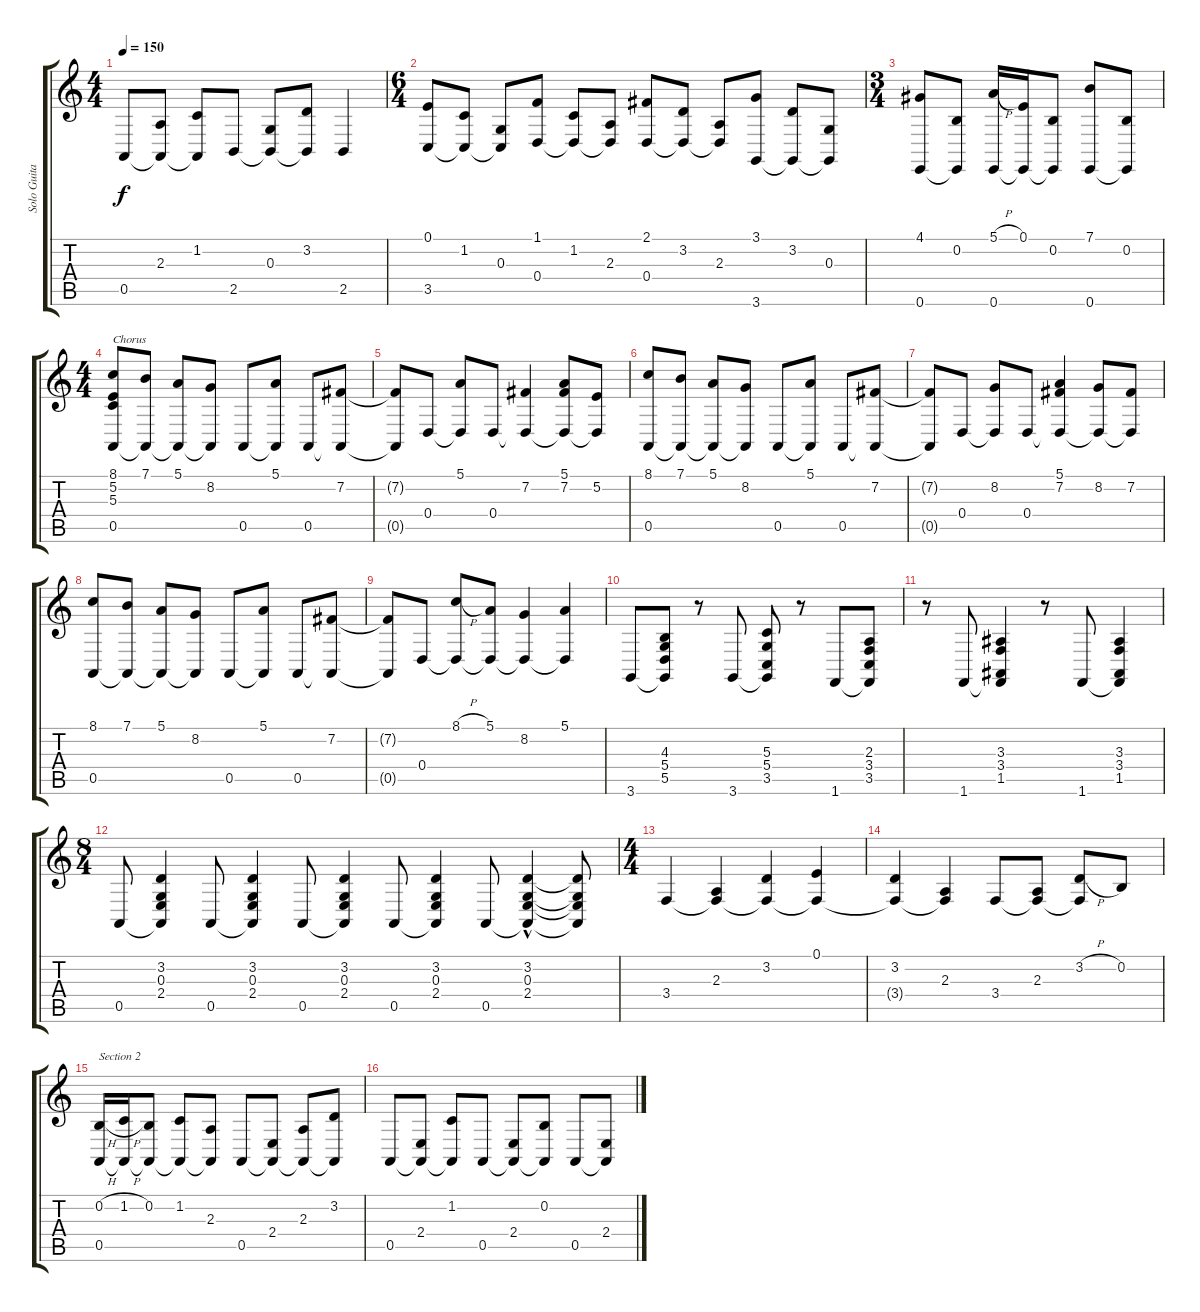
\track ("Solo Guitar" "Solo Guita") {instrument lead8bassandlead}
\staff {score tabs}
\tuning (E4 B3 G3 D3 A2 E2) {hide}
\ts (4 4)
\tempo 150
\clef g2
\ks c
0.5.8{dy f} (2.3 0.5{t}).8 (1.2 0.5{t}).8 2.5.8 (0.3 2.5{t}).8 (3.2 2.5{t}).8 2.5.4 |
\ts (6 4)
(0.1 3.5).8 (1.2 3.5{t}).8 (0.3 3.5{t}).8 (1.1 0.4).8 (1.2 0.4{t}).8 (2.3 0.4{t}).8 (2.1 0.4).8 (3.2 0.4{t}).8 (2.3 0.4{t}).8 (3.1 3.6).8 (3.2 3.6{t}).8 (0.3 3.6{t}).8 |
\ts (3 4)
(4.1 0.6).8 (0.2 0.6{t}).8 (5.1{h} 0.6).16 (0.1 0.6{t}).16 (0.2 0.6{t}).8 (7.1 0.6).8 (0.2 0.6{t}).8 |
\ts (4 4)
(8.1 5.2 5.3 0.5).8{txt "Chorus"} (7.1 0.5{t}).8 (5.1 0.5{t}).8 (8.2 0.5{t}).8 0.5.8 (5.1 0.5{t}).8 0.5.8 (7.2 0.5{t}).8 |
(7.2{t} 0.5{t}).8 0.4.8 (5.1 0.4{t}).8 0.4.8 (7.2 0.4{t}).4 (5.1 7.2 0.4{t}).8 (5.2 0.4{t}).8 |
(8.1 0.5).8 (7.1 0.5{t}).8 (5.1 0.5{t}).8 (8.2 0.5{t}).8 0.5.8 (5.1 0.5{t}).8 0.5.8 (7.2 0.5{t}).8 |
(7.2{t} 0.5{t}).8 0.4.8 (8.2 0.4{t}).8 0.4.8 (5.1 7.2 0.4{t}).4 (8.2 0.4{t}).8 (7.2 0.4{t}).8 |
(8.1 0.5).8 (7.1 0.5{t}).8 (5.1 0.5{t}).8 (8.2 0.5{t}).8 0.5.8 (5.1 0.5{t}).8 0.5.8 (7.2 0.5{t}).8 |
(7.2{t} 0.5{t}).8 0.4.8 (8.1{h} 0.4{t}).8 (5.1 0.4{t}).8 (8.2 0.4{t}).4 (5.1 0.4{t}).4 |
3.6.8 (4.3 5.4 5.5 3.6{t}).8 r.8 3.6.8 (5.3 5.4 3.5 3.6{t}).8 r.8 1.6.8 (2.3 3.4 3.5 1.6{t}).8 |
r.8 1.6.8 (3.3 3.4 1.5 1.6{t}).4 r.8 1.6.8 (3.3 3.4 1.5 1.6{t}).4 |
\ts (8 4)
0.5.8 (3.2 0.3 2.4 0.5{t}).4 0.5.8 (3.2 0.3 2.4 0.5{t}).4 0.5.8 (3.2 0.3 2.4 0.5{t}).4 0.5.8 (3.2 0.3 2.4 0.5{t}).4 0.5.8 (3.2 0.3 2.4 0.5{hac t}).4 (3.2{t} 0.3{t} 2.4{t} 0.5{t}).8 |
\ts (4 4)
3.4.4 (2.3 3.4{t}).4 (3.2 3.4{t}).4 (0.1 3.4{t}).4 |
(3.2 3.4{t}).4 (2.3 3.4{t}).4 3.4.8 (2.3 3.4{t}).8 (3.2{h} 3.4{t}).8 0.2.8 |
(0.2{h} 0.5).16{txt "Section 2"} (1.2{h} 0.5{t}).16 (0.2 0.5{t}).8 (1.2 0.5{t}).8 (2.3 0.5{t}).8 0.5.8 (2.4 0.5{t}).8 (2.3 0.5{t}).8 (3.2 0.5{t}).8 |
0.5.8 (2.4 0.5{t}).8 (1.2 0.5{t}).8 0.5.8 (2.4 0.5{t}).8 (0.2 0.5{t}).8 0.5.8 (2.4 0.5{t}).8
